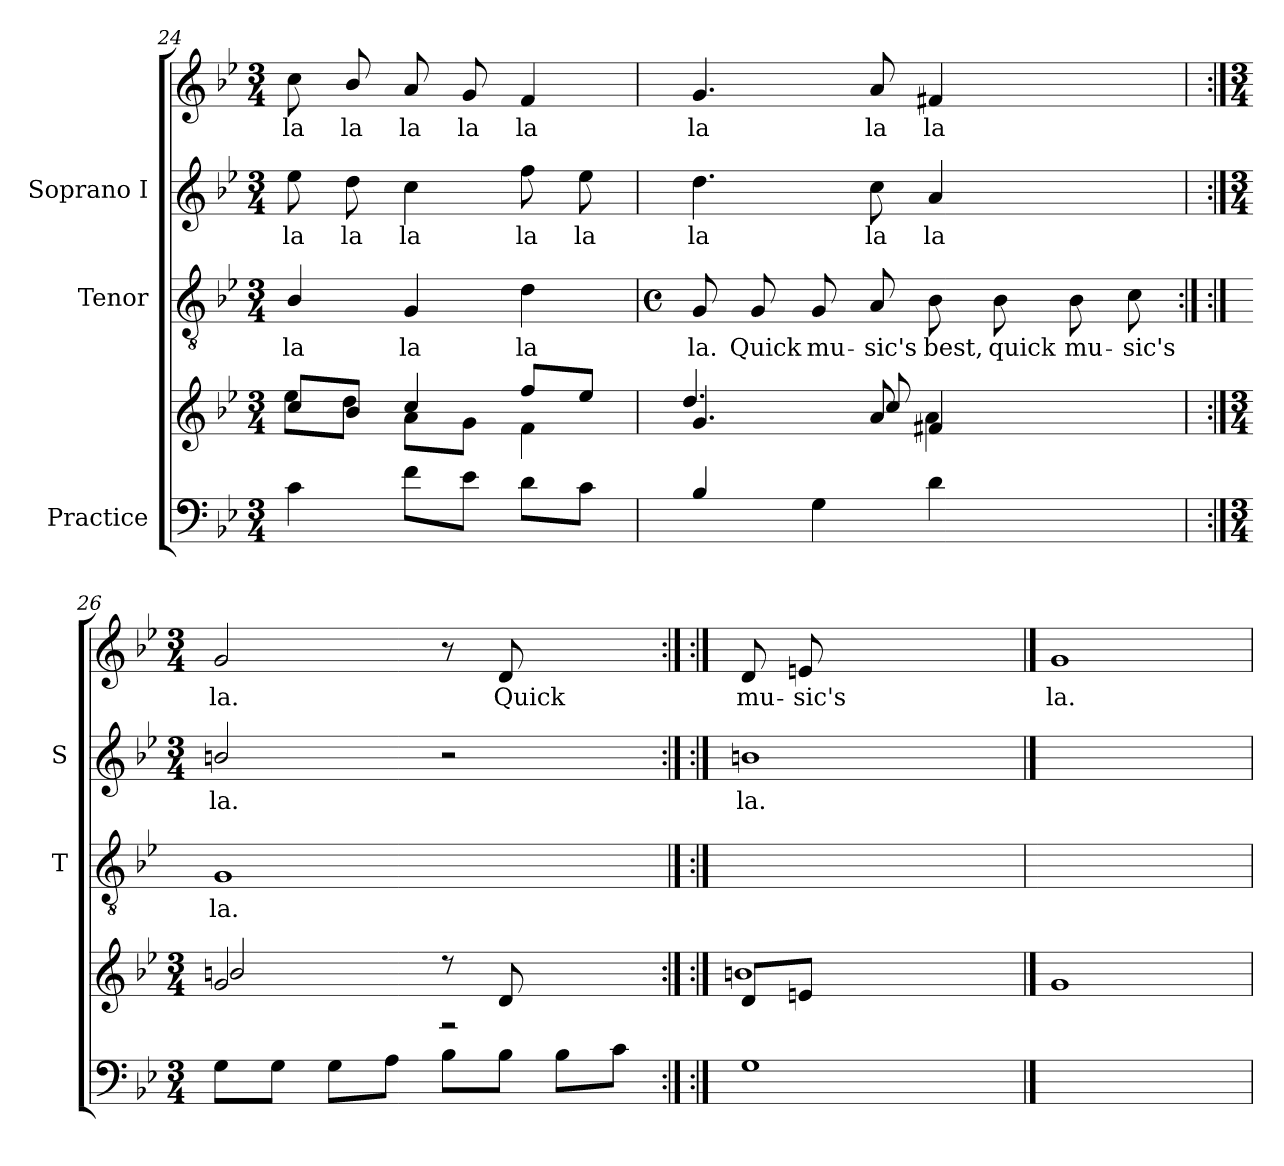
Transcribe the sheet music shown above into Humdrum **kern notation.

**kern	**kern	**kern	**text	**kern	**text	**kern	**text
*part3	*part3	*part2	*part2	*part1	*part1	*part1	*part1
*staff5	*staff4	*staff3	*staff3	*staff2	*staff2	*staff1	*staff1
*I"Practice	*	*I"Tenor	*	*I"Soprano I	*	*	*
*	*	*I'T	*	*I'S	*	*	*
*clefF4	*clefG2	*clefGv2	*	*clefG2	*	*clefG2	*
*k[b-e-]	*k[b-e-]	*k[b-e-]	*	*k[b-e-]	*	*k[b-e-]	*
*B-:	*B-:	*B-:	*	*B-:	*	*B-:	*
*M3/4	*M3/4	*M3/4	*	*M3/4	*	*M3/4	*
=24	=24	=24	=24	=24	=24	=24	=24
*	*^	*	*	*	*	*	*
!	!	!	!	!LO:LY:b	!	!LO:LY:b	!	!LO:LY:b
4c	8ccL	8ee-L	4B-/	la	8ee-	la	8cc	la
!	!	!	!	!	!	!LO:LY:b	!	!LO:LY:b
.	8b-/J	8ddJ	.	.	8dd	la	8b-/	la
!	!	!	!	!LO:LY:b	!	!LO:LY:b	!	!LO:LY:b
8fL	8a\L	4cc/	4G	la	4cc	la	8a	la
!	!	!	!	!	!	!	!	!LO:LY:b
8e-J	8g\J	.	.	.	.	.	8g	la
!	!	!	!	!LO:LY:b	!	!LO:LY:b	!	!LO:LY:b
8dL	4f\	8ff/L	4d	la	8ff	la	4f	la
!	!	!	!	!	!	!LO:LY:b	!	!
8cJ	.	8ee-/J	.	.	8ee-	la	.	.
=25	=25	=25	=25	=25	=25	=25	=25	=25
*	*	*	*M4/4	*	*	*	*	*
*	*	*	*met(c)	*	*	*	*	*
!	!	!	!	!LO:LY:b	!	!LO:LY:b	!	!LO:LY:b
4B-/	4.g	4.dd/	8G	la.	4.dd	la	4.g	la
!	!	!	!	!LO:LY:b	!	!	!	!
.	.	.	8G	Quick	.	.	.	.
!	!	!	!	!LO:LY:b	!	!	!	!
4G	.	.	8G	mu-	.	.	.	.
!	!	!	!	!LO:LY:b	!	!LO:LY:b	!	!LO:LY:b
.	8a	8cc/	8A	-sic's	8cc	la	8a	la
!	!	!	!	!LO:LY:b	!	!LO:LY:b	!	!LO:LY:b
4d	4f#X	4a	8B-	best,	4a	la	4f#X	la
!	!	!	!	!LO:LY:b	!	!	!	!
.	.	.	8B-	quick	.	.	.	.
!	!	!	!	!LO:LY:b	!	!	!	!
4ryy	4ryy	4ryy	8B-	mu-	4ryy	.	4ryy	.
!	!	!	!	!LO:LY:b	!	!	!	!
.	.	.	8c	-sic's	.	.	.	.
=26	=26	=26	=26:|!	=26	=26	=26	=26	=26
*M3/4	*M3/4	*	*	*	*M3/4	*	*M3/4	*
!	!	!	!	!LO:LY:b	!	!LO:LY:b	!	!LO:LY:b
8GL	2g	2bn/	1G	la.	2bn/	la.	2g	la.
8GJ	.	.	.	.	.	.	.	.
8GL	.	.	.	.	.	.	.	.
8AJ	.	.	.	.	.	.	.	.
8B-L	8r	2r	.	.	2r	.	8r	.
!	!	!	!	!	!	!	!	!LO:LY:b
8B-J	8d	.	.	.	.	.	8d	Quick
8B-L	4ryy	.	.	.	.	.	4ryy	.
8cJ	.	.	.	.	.	.	.	.
=27:|!	=27:|!	=27:|!	==27	=27:|!	=27:|!	=27:|!	=27:|!	=27:|!
!	!	!	!	!	!	!LO:LY:b	!	!LO:LY:b
1G	8dL	1bn	1ryy	.	1bn	la.	8d	mu-
!	!	!	!	!	!	!	!	!LO:LY:b
.	8enJ	.	.	.	.	.	8en	-sic's
.	2.ryy	.	.	.	.	.	2.ryy	.
*	*v	*v	*	*	*	*	*	*
==28	==28	=28	==28	==28	==28	==28	==28
!	!	!	!	!	!	!	!LO:LY:b
1ryy	1g	1ryy	.	1ryy	.	1g	la.
=	=	=	=	=	=	=	=
*-	*-	*-	*-	*-	*-	*-	*-
